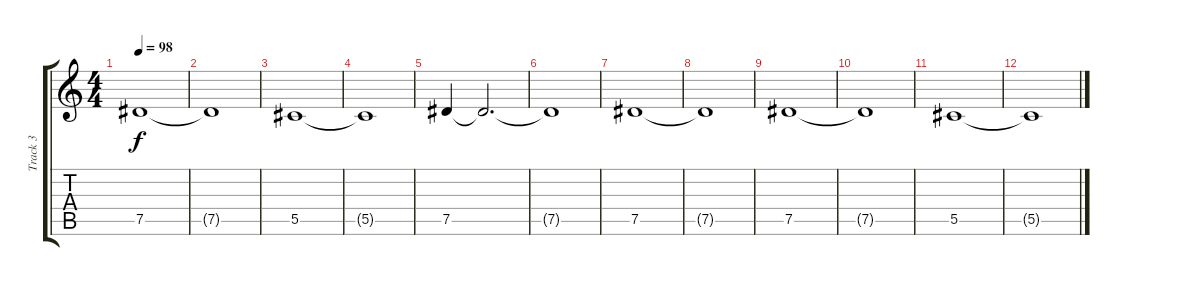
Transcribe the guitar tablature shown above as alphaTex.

\track ("Track 3" "Track 3") {instrument overdrivenguitar}
\staff {score tabs}
\tuning (Eb4 Bb3 Gb3 Db3 Ab2 Eb2) {hide}
\ts (4 4)
\tempo 98
\clef g2
\ks c
7.5.1{dy f volume 13} |
7.5{t}.1{volume 7} |
5.5.1{volume 13} |
5.5{t}.1{volume 7} |
7.5.4{volume 13} 7.5{t}.2{d volume 7} |
7.5{t}.1 |
7.5.1 |
7.5{t}.1 |
7.5.1{volume 0} |
7.5{t}.1 |
5.5.1 |
5.5{t}.1
